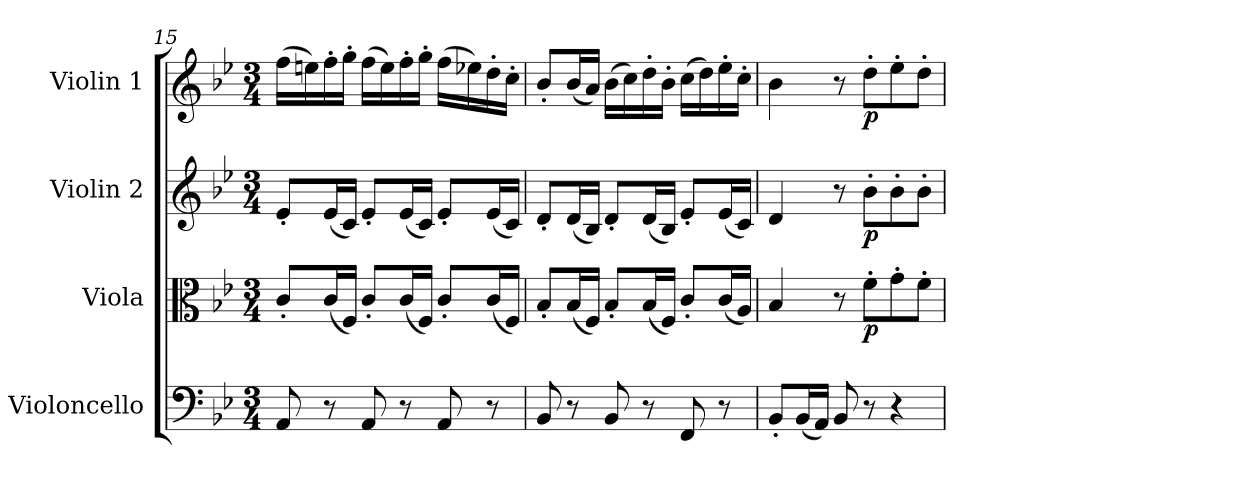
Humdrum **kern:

**kern	**kern	**dynam	**kern	**dynam	**kern	**dynam
*part4	*part3	*part3	*part2	*part2	*part1	*part1
*staff4	*staff3	*staff3	*staff2	*staff2	*staff1	*staff1
*I"Violoncello	*I"Viola	*	*I"Violin 2	*	*I"Violin 1	*
*I'Vc	*I'Vla	*	*I'Vln	*	*I'Vln	*
*clefF4	*clefC3	*	*clefG2	*	*clefG2	*
*k[b-e-]	*k[b-e-]	*	*k[b-e-]	*	*k[b-e-]	*
*M3/4	*M3/4	*	*M3/4	*	*M3/4	*
=15	=15	=15	=15	=15	=15	=15
8AA/	8c'/L	.	8e-'/L	.	(16ff\LL	.
.	.	.	.	.	16een\)	.
8r	(16c/L	.	(16e-/L	.	16ff'\	.
.	16F/JJ)	.	16c/JJ)	.	16gg'\JJ	.
8AA/	8c'/L	.	8e-'/L	.	(16ff\LL	.
.	.	.	.	.	16ee\)	.
8r	(16c/L	.	(16e-/L	.	16ff'\	.
.	16F/JJ)	.	16c/JJ)	.	16gg'\JJ	.
8AA/	8c'/L	.	8e-'/L	.	(16ff\LL	.
.	.	.	.	.	16ee-X\)	.
8r	(16c/L	.	(16e-/L	.	16dd'\	.
.	16F/JJ)	.	16c/JJ)	.	16cc'\JJ	.
=16	=16	=16	=16	=16	=16	=16
8BB-/	8B-'/L	.	8d'/L	.	8b-'/L	.
8r	(16B-/L	.	(16d/L	.	(16b-/L	.
.	16F/JJ)	.	16B-/JJ)	.	16a/JJ)	.
8BB-/	8B-'/L	.	8d'/L	.	(16b-\LL	.
.	.	.	.	.	16cc\)	.
8r	(16B-/L	.	(16d/L	.	16dd'\	.
.	16F/JJ)	.	16B-/JJ)	.	16b-'\JJ	.
8FF/	8c'/L	.	8e-'/L	.	(16cc\LL	.
.	.	.	.	.	16dd\)	.
8r	(16c/L	.	(16e-/L	.	16ee-'\	.
.	16A/JJ)	.	16c/JJ)	.	16cc'\JJ	.
!!LO:PB:g=z
=17	=17	=17	=17	=17	=17	=17
8BB-'/L	4B-/	.	4d/	.	4b-\	.
(16BB-/L	.	.	.	.	.	.
16AA/JJ)	.	.	.	.	.	.
8BB-/	8r	.	8r	.	8r	.
!	!	!LO:DY:b	!	!LO:DY:b	!	!LO:DY:b
8r	8f'\L	p	8b-'\L	p	8dd'\L	p
4r	8g'\	.	8b-'\	.	8ee-'\	.
.	8f'\J	.	8b-'\J	.	8dd'\J	.
=	=	=	=	=	=	=
*-	*-	*-	*-	*-	*-	*-
